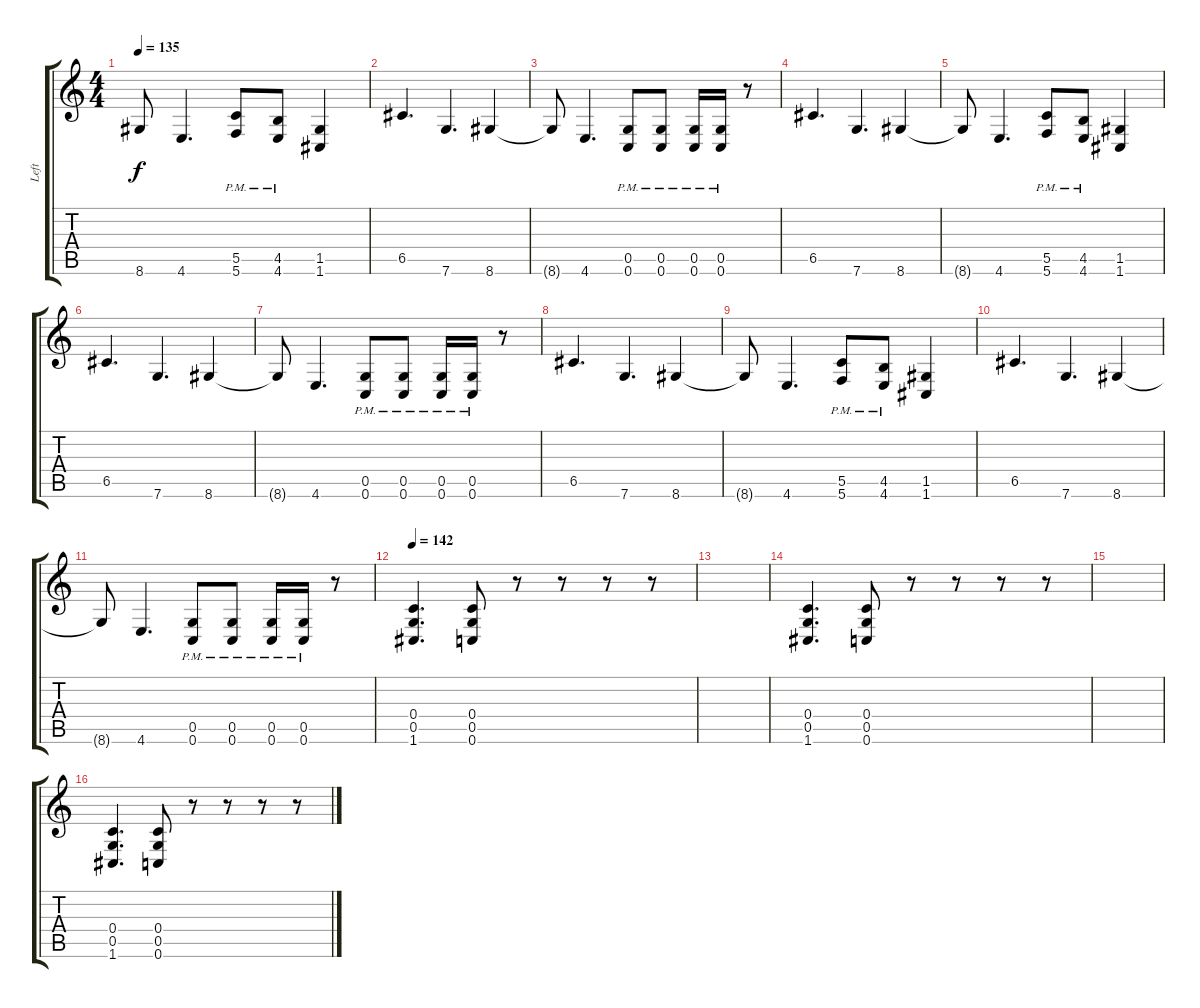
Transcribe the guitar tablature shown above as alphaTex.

\track ("Left" "Left") {instrument overdrivenguitar}
\staff {score tabs}
\tuning (D4 A3 F3 C3 G2 C2) {hide}
\ts (4 4)
\tempo 135
\clef g2
\ks c
8.6{t}.8{dy f} 4.6.4{d} (5.5{pm} 5.6{pm}).8 (4.5{pm} 4.6{pm}).8 (1.5 1.6).4 |
6.5.4{d} 7.6.4{d} 8.6.4 |
8.6{t}.8 4.6.4{d} (0.5{pm} 0.6{pm}).8 (0.5{pm} 0.6{pm}).8 (0.5{pm} 0.6{pm}).16 (0.5{pm} 0.6{pm}).16 r.8 |
6.5.4{d} 7.6.4{d} 8.6.4 |
8.6{t}.8 4.6.4{d} (5.5{pm} 5.6{pm}).8 (4.5{pm} 4.6{pm}).8 (1.5 1.6).4 |
6.5.4{d} 7.6.4{d} 8.6.4 |
8.6{t}.8 4.6.4{d} (0.5{pm} 0.6{pm}).8 (0.5{pm} 0.6{pm}).8 (0.5{pm} 0.6{pm}).16 (0.5{pm} 0.6{pm}).16 r.8 |
6.5.4{d} 7.6.4{d} 8.6.4 |
8.6{t}.8 4.6.4{d} (5.5{pm} 5.6{pm}).8 (4.5{pm} 4.6{pm}).8 (1.5 1.6).4 |
6.5.4{d} 7.6.4{d} 8.6.4 |
8.6{t}.8 4.6.4{d} (0.5{pm} 0.6{pm}).8 (0.5{pm} 0.6{pm}).8 (0.5{pm} 0.6{pm}).16 (0.5{pm} 0.6{pm}).16 r.8 |
\tempo 142
(0.4 0.5 1.6).4{d} (0.4 0.5 0.6).8 r.8 r.8 r.8 r.8 |
|
(0.4 0.5 1.6).4{d} (0.4 0.5 0.6).8 r.8 r.8 r.8 r.8 |
|
(0.4 0.5 1.6).4{d} (0.4 0.5 0.6).8 r.8 r.8 r.8 r.8
